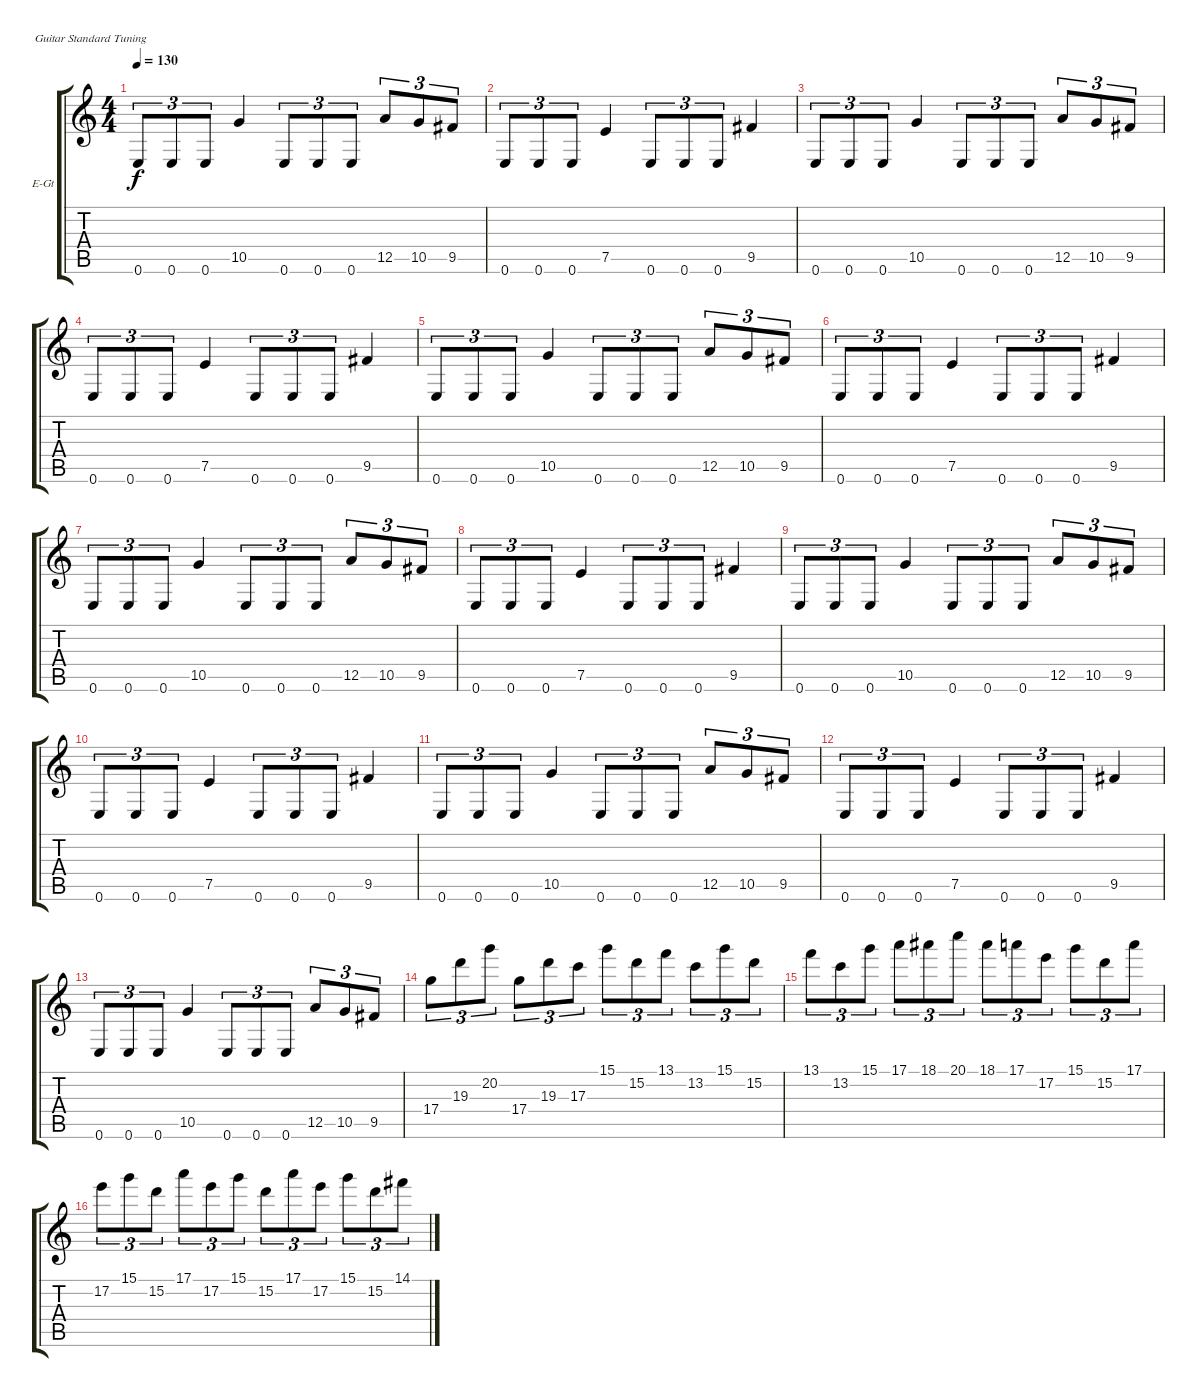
\bracketExtendMode groupsimilarinstruments
\firstSystemTrackNameOrientation horizontal
\otherSystemsTrackNameOrientation horizontal
\track ("Electric Guitar 1" "E-Gt") {instrument distortionguitar}
\staff {score tabs}
\tuning (E4 B3 G3 D3 A2 E2)
\ts (4 4)
\tempo 130
\clef g2
\ks c
0.6.8{tu (3 2) dy f} 0.6.8{tu (3 2)} 0.6.8{tu (3 2)} 10.5.4 0.6.8{tu (3 2)} 0.6.8{tu (3 2)} 0.6.8{tu (3 2)} 12.5.8{tu (3 2)} 10.5.8{tu (3 2)} 9.5.8{tu (3 2)} |
0.6.8{tu (3 2)} 0.6.8{tu (3 2)} 0.6.8{tu (3 2)} 7.5.4 0.6.8{tu (3 2)} 0.6.8{tu (3 2)} 0.6.8{tu (3 2)} 9.5.4 |
0.6.8{tu (3 2)} 0.6.8{tu (3 2)} 0.6.8{tu (3 2)} 10.5.4 0.6.8{tu (3 2)} 0.6.8{tu (3 2)} 0.6.8{tu (3 2)} 12.5.8{tu (3 2)} 10.5.8{tu (3 2)} 9.5.8{tu (3 2)} |
0.6.8{tu (3 2)} 0.6.8{tu (3 2)} 0.6.8{tu (3 2)} 7.5.4 0.6.8{tu (3 2)} 0.6.8{tu (3 2)} 0.6.8{tu (3 2)} 9.5.4 |
0.6.8{tu (3 2)} 0.6.8{tu (3 2)} 0.6.8{tu (3 2)} 10.5.4 0.6.8{tu (3 2)} 0.6.8{tu (3 2)} 0.6.8{tu (3 2)} 12.5.8{tu (3 2)} 10.5.8{tu (3 2)} 9.5.8{tu (3 2)} |
0.6.8{tu (3 2)} 0.6.8{tu (3 2)} 0.6.8{tu (3 2)} 7.5.4 0.6.8{tu (3 2)} 0.6.8{tu (3 2)} 0.6.8{tu (3 2)} 9.5.4 |
0.6.8{tu (3 2)} 0.6.8{tu (3 2)} 0.6.8{tu (3 2)} 10.5.4 0.6.8{tu (3 2)} 0.6.8{tu (3 2)} 0.6.8{tu (3 2)} 12.5.8{tu (3 2)} 10.5.8{tu (3 2)} 9.5.8{tu (3 2)} |
0.6.8{tu (3 2)} 0.6.8{tu (3 2)} 0.6.8{tu (3 2)} 7.5.4 0.6.8{tu (3 2)} 0.6.8{tu (3 2)} 0.6.8{tu (3 2)} 9.5.4 |
0.6.8{tu (3 2)} 0.6.8{tu (3 2)} 0.6.8{tu (3 2)} 10.5.4 0.6.8{tu (3 2)} 0.6.8{tu (3 2)} 0.6.8{tu (3 2)} 12.5.8{tu (3 2)} 10.5.8{tu (3 2)} 9.5.8{tu (3 2)} |
0.6.8{tu (3 2)} 0.6.8{tu (3 2)} 0.6.8{tu (3 2)} 7.5.4 0.6.8{tu (3 2)} 0.6.8{tu (3 2)} 0.6.8{tu (3 2)} 9.5.4 |
0.6.8{tu (3 2)} 0.6.8{tu (3 2)} 0.6.8{tu (3 2)} 10.5.4 0.6.8{tu (3 2)} 0.6.8{tu (3 2)} 0.6.8{tu (3 2)} 12.5.8{tu (3 2)} 10.5.8{tu (3 2)} 9.5.8{tu (3 2)} |
0.6.8{tu (3 2)} 0.6.8{tu (3 2)} 0.6.8{tu (3 2)} 7.5.4 0.6.8{tu (3 2)} 0.6.8{tu (3 2)} 0.6.8{tu (3 2)} 9.5.4 |
0.6.8{tu (3 2)} 0.6.8{tu (3 2)} 0.6.8{tu (3 2)} 10.5.4 0.6.8{tu (3 2)} 0.6.8{tu (3 2)} 0.6.8{tu (3 2)} 12.5.8{tu (3 2)} 10.5.8{tu (3 2)} 9.5.8{tu (3 2)} |
17.4.8{tu (3 2)} 19.3.8{tu (3 2)} 20.2.8{tu (3 2)} 17.4.8{tu (3 2)} 19.3.8{tu (3 2)} 17.3.8{tu (3 2)} 15.1.8{tu (3 2)} 15.2.8{tu (3 2)} 13.1.8{tu (3 2)} 13.2.8{tu (3 2)} 15.1.8{tu (3 2)} 15.2.8{tu (3 2)} |
13.1.8{tu (3 2)} 13.2.8{tu (3 2)} 15.1.8{tu (3 2)} 17.1.8{tu (3 2)} 18.1.8{tu (3 2)} 20.1.8{tu (3 2)} 18.1.8{tu (3 2)} 17.1.8{tu (3 2)} 17.2.8{tu (3 2)} 15.1.8{tu (3 2)} 15.2.8{tu (3 2)} 17.1.8{tu (3 2)} |
17.2.8{tu (3 2)} 15.1.8{tu (3 2)} 15.2.8{tu (3 2)} 17.1.8{tu (3 2)} 17.2.8{tu (3 2)} 15.1.8{tu (3 2)} 15.2.8{tu (3 2)} 17.1.8{tu (3 2)} 17.2.8{tu (3 2)} 15.1.8{tu (3 2)} 15.2.8{tu (3 2)} 14.1.8{tu (3 2)}
